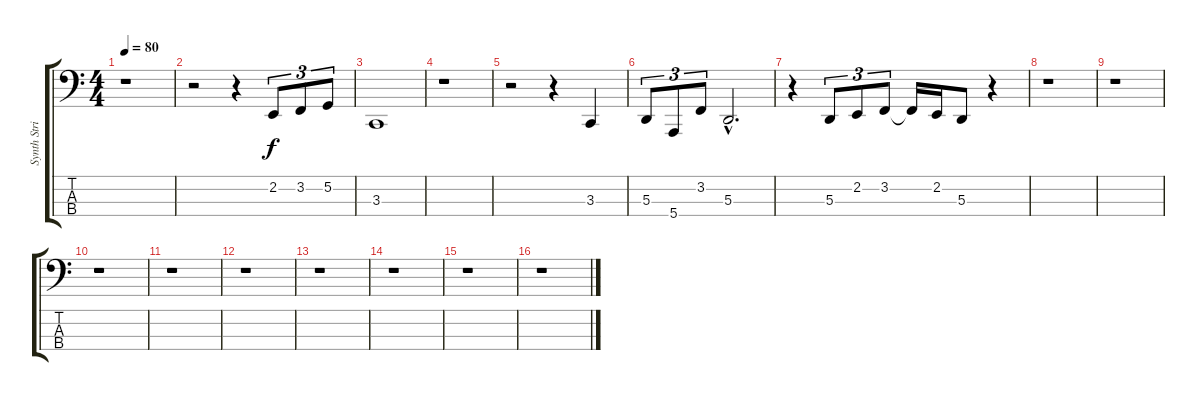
\track ("Synth Strings 2" "Synth Stri") {instrument stringensemble1}
\staff {score tabs}
\tuning (G2 D2 A1 E1) {hide}
\ts (4 4)
\tempo 80
\clef f4
\ks c
r.1{dy f} |
r.2 r.4 2.2.8{tu (3 2)} 3.2.8{tu (3 2)} 5.2.8{tu (3 2)} |
3.3.1 |
r.1 |
r.2 r.4 3.3.4 |
5.3.8{tu (3 2)} 5.4.8{tu (3 2)} 3.2.8{tu (3 2)} 5.3{hac}.2{d} |
r.4 5.3.8{tu (3 2)} 2.2.8{tu (3 2)} 3.2.8{tu (3 2)} 3.2{t}.16 2.2.16 5.3.8 r.4 |
r.1 |
r.1 |
r.1 |
r.1 |
r.1 |
r.1 |
r.1 |
r.1 |
r.1
